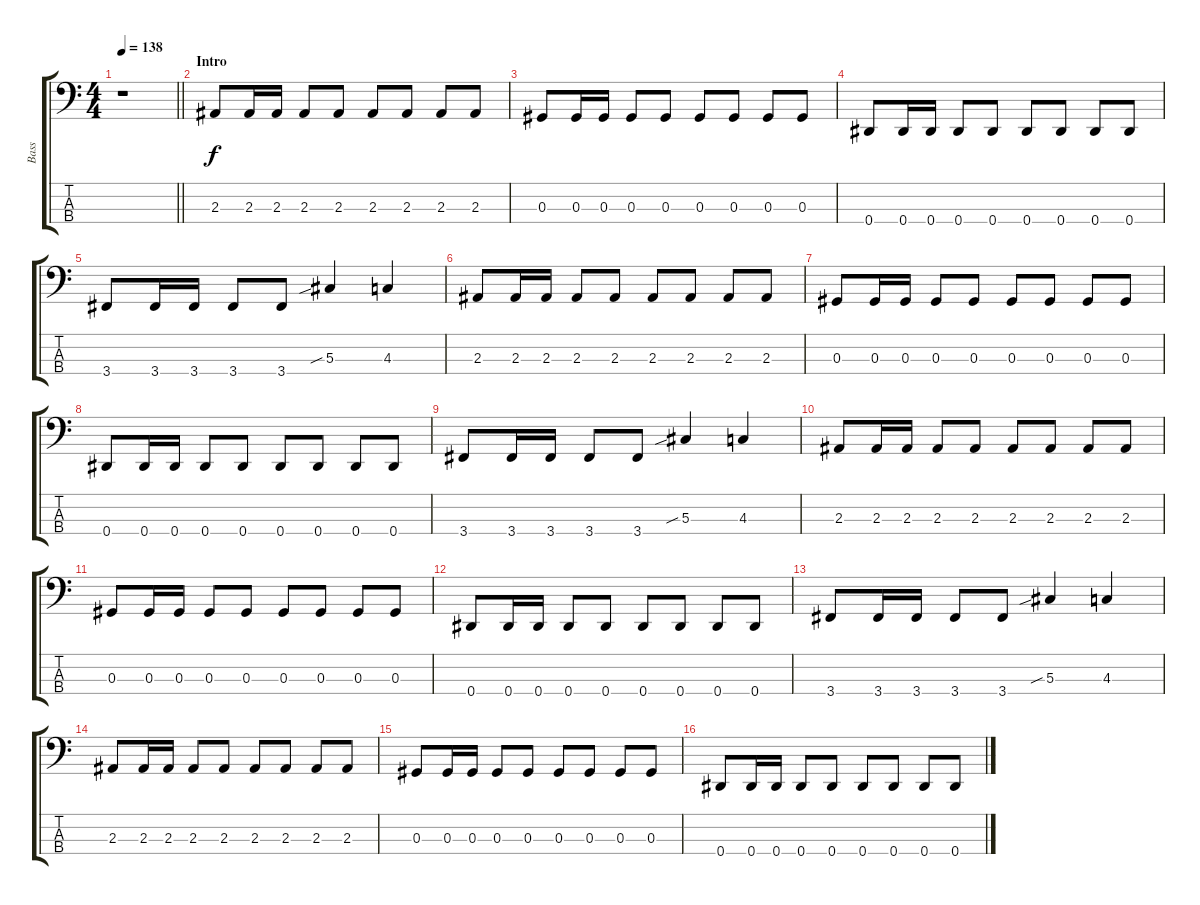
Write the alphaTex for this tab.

\track ("Bass" "Bass") {instrument electricbassfinger}
\staff {score tabs}
\tuning (Gb2 Db2 Ab1 Eb1) {hide}
\ts (4 4)
\tempo 138
\clef f4
\barLineRight lightlight
\ks c
r.1{dy f instrument electricbassfinger} |
\section ("" "Intro")
2.3.8 2.3.16 2.3.16 2.3.8 2.3.8 2.3.8 2.3.8 2.3.8 2.3.8 |
0.3.8 0.3.16 0.3.16 0.3.8 0.3.8 0.3.8 0.3.8 0.3.8 0.3.8 |
0.4.8 0.4.16 0.4.16 0.4.8 0.4.8 0.4.8 0.4.8 0.4.8 0.4.8 |
3.4.8 3.4.16 3.4.16 3.4.8 3.4.8 5.3{sib}.4 4.3.4 |
2.3.8 2.3.16 2.3.16 2.3.8 2.3.8 2.3.8 2.3.8 2.3.8 2.3.8 |
0.3.8 0.3.16 0.3.16 0.3.8 0.3.8 0.3.8 0.3.8 0.3.8 0.3.8 |
0.4.8 0.4.16 0.4.16 0.4.8 0.4.8 0.4.8 0.4.8 0.4.8 0.4.8 |
3.4.8 3.4.16 3.4.16 3.4.8 3.4.8 5.3{sib}.4 4.3.4 |
2.3.8 2.3.16 2.3.16 2.3.8 2.3.8 2.3.8 2.3.8 2.3.8 2.3.8 |
0.3.8 0.3.16 0.3.16 0.3.8 0.3.8 0.3.8 0.3.8 0.3.8 0.3.8 |
0.4.8 0.4.16 0.4.16 0.4.8 0.4.8 0.4.8 0.4.8 0.4.8 0.4.8 |
3.4.8 3.4.16 3.4.16 3.4.8 3.4.8 5.3{sib}.4 4.3.4 |
2.3.8 2.3.16 2.3.16 2.3.8 2.3.8 2.3.8 2.3.8 2.3.8 2.3.8 |
0.3.8 0.3.16 0.3.16 0.3.8 0.3.8 0.3.8 0.3.8 0.3.8 0.3.8 |
0.4.8 0.4.16 0.4.16 0.4.8 0.4.8 0.4.8 0.4.8 0.4.8 0.4.8
